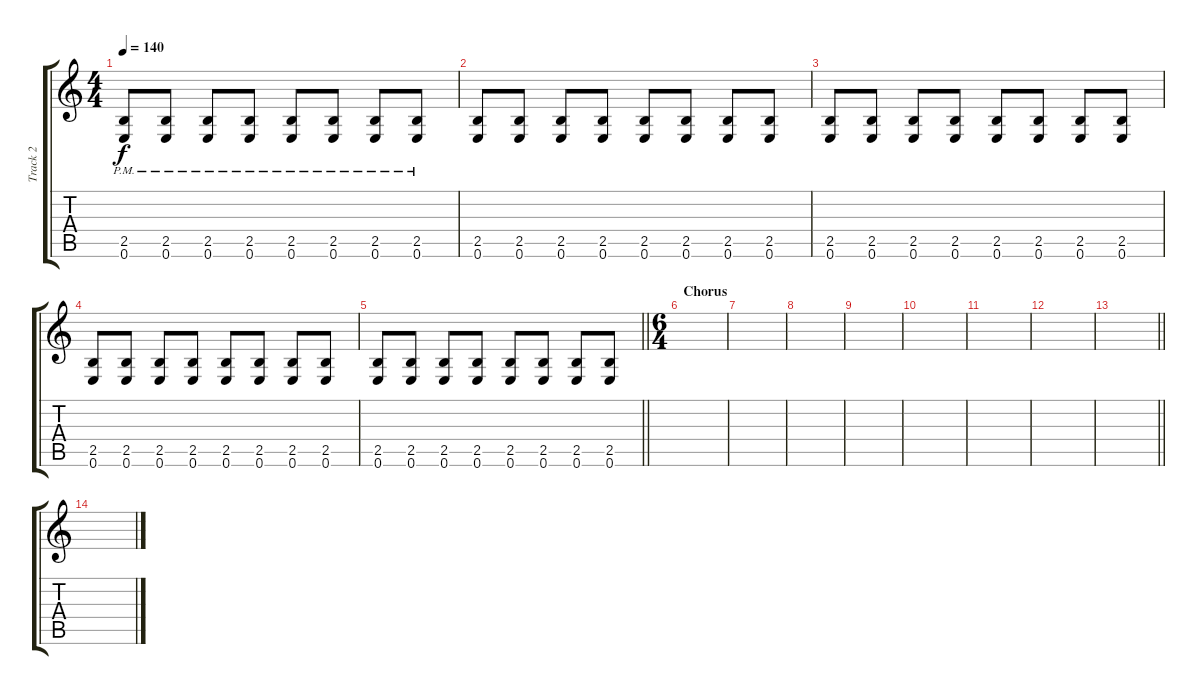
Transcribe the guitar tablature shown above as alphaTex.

\track ("Track 2" "Track 2") {instrument distortionguitar}
\staff {score tabs}
\tuning (E4 B3 G3 D3 A2 E2) {hide}
\ts (4 4)
\tempo 140
\clef g2
\ks c
(2.5{pm} 0.6{pm}).8{dy f} (2.5{pm} 0.6{pm}).8 (2.5{pm} 0.6{pm}).8 (2.5{pm} 0.6{pm}).8 (2.5{pm} 0.6{pm}).8 (2.5{pm} 0.6{pm}).8 (2.5{pm} 0.6{pm}).8 (2.5{pm} 0.6{pm}).8 |
(2.5 0.6).8 (2.5 0.6).8 (2.5 0.6).8 (2.5 0.6).8 (2.5 0.6).8 (2.5 0.6).8 (2.5 0.6).8 (2.5 0.6).8 |
(2.5 0.6).8 (2.5 0.6).8 (2.5 0.6).8 (2.5 0.6).8 (2.5 0.6).8 (2.5 0.6).8 (2.5 0.6).8 (2.5 0.6).8 |
(2.5 0.6).8 (2.5 0.6).8 (2.5 0.6).8 (2.5 0.6).8 (2.5 0.6).8 (2.5 0.6).8 (2.5 0.6).8 (2.5 0.6).8 |
\barLineRight lightlight
(2.5 0.6).8 (2.5 0.6).8 (2.5 0.6).8 (2.5 0.6).8 (2.5 0.6).8 (2.5 0.6).8 (2.5 0.6).8 (2.5 0.6).8 |
\ts (6 4)
\section ("" "Chorus")
|
|
|
|
|
|
|
\barLineRight lightlight
|
\section ("" "")
